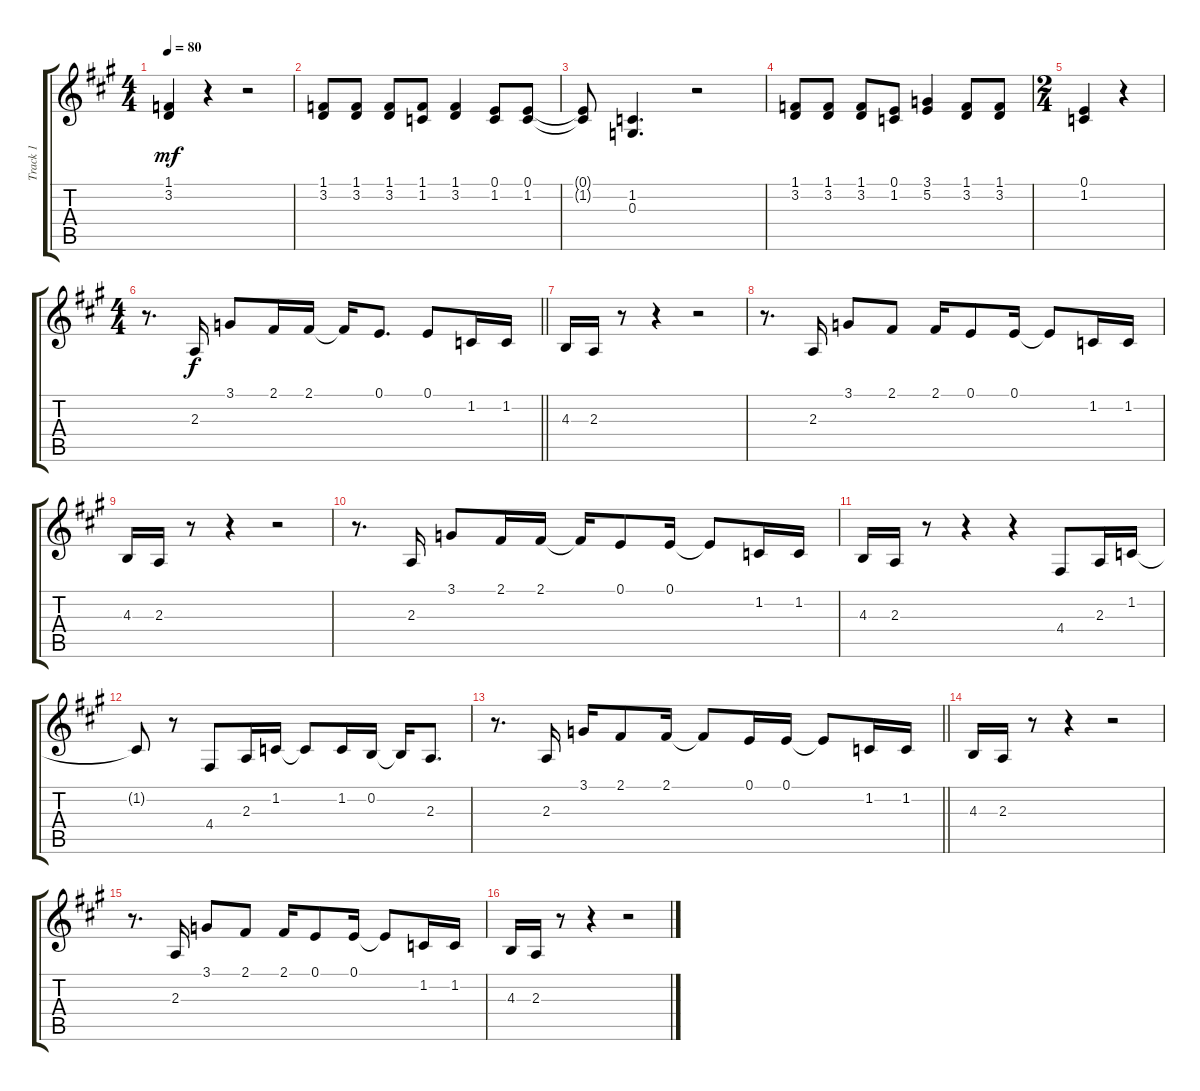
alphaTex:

\track ("Track 1" "Track 1") {instrument tenorsax}
\staff {score tabs}
\tuning (E4 B3 G3 D3 A2 E2) {hide}
\ts (4 4)
\tempo 80
\clef g2
\ks a
(1.1{t} 3.2).4{dy mf} r.4 r.2 |
(1.1 3.2).8 (1.1 3.2).8 (1.1 3.2).8 (1.1 1.2).8 (1.1 3.2).4 (0.1 1.2).8 (0.1 1.2).8 |
(0.1{t} 1.2{t}).8 (1.2 0.3).4{d} r.2 |
(1.1 3.2).8 (1.1 3.2).8 (1.1 3.2).8 (0.1 1.2).8 (3.1 5.2).4 (1.1 3.2).8 (1.1 3.2).8 |
\ts (2 4)
(0.1 1.2).4 r.4 |
\ts (4 4)
\barLineRight lightlight
r.8{d} 2.3.16{dy f} 3.1.8 2.1.16 2.1.16 2.1{t}.16 0.1.8{d} 0.1.8 1.2.16 1.2.16 |
4.3.16 2.3.16 r.8 r.4 r.2 |
r.8{d} 2.3.16 3.1.8 2.1.8 2.1.16 0.1.8 0.1.16 0.1{t}.8 1.2.16 1.2.16 |
4.3.16 2.3.16 r.8 r.4 r.2 |
r.8{d} 2.3.16 3.1.8 2.1.16 2.1.16 2.1{t}.16 0.1.8 0.1.16 0.1{t}.8 1.2.16 1.2.16 |
4.3.16 2.3.16 r.8 r.4 r.4 4.4.8 2.3.16 1.2.16 |
1.2{t}.8 r.8 4.4.8 2.3.16 1.2.16 1.2{t}.8 1.2.16 0.2.16 0.2{t}.16 2.3.8{d} |
\barLineRight lightlight
r.8{d} 2.3.16 3.1.16 2.1.8 2.1.16 2.1{t}.8 0.1.16 0.1.16 0.1{t}.8 1.2.16 1.2.16 |
4.3.16 2.3.16 r.8 r.4 r.2 |
r.8{d} 2.3.16 3.1.8 2.1.8 2.1.16 0.1.8 0.1.16 0.1{t}.8 1.2.16 1.2.16 |
4.3.16 2.3.16 r.8 r.4 r.2
